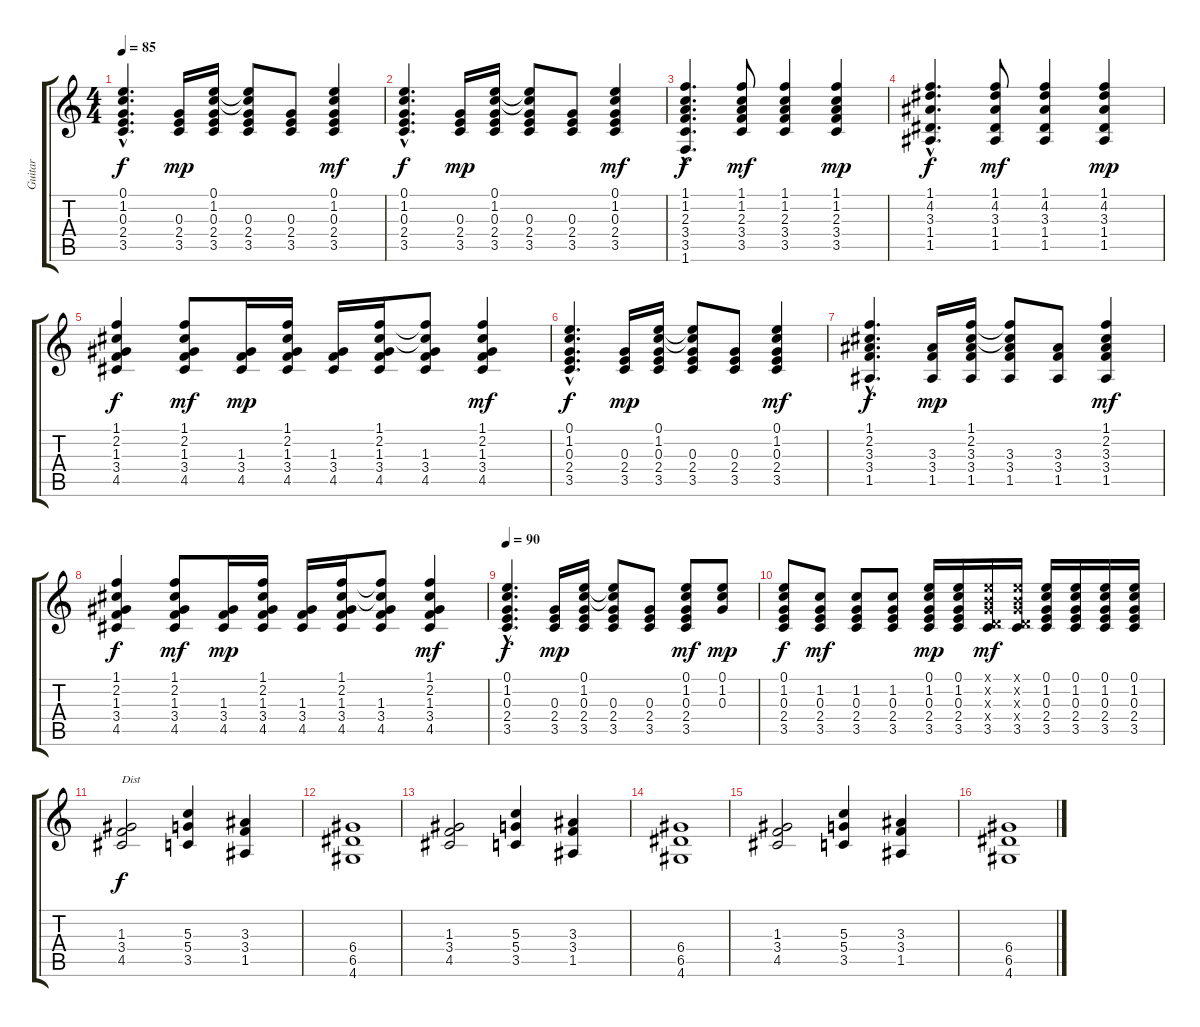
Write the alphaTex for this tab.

\track ("Guitar" "Guitar") {instrument acousticguitarnylon}
\staff {score tabs}
\tuning (E4 B3 G3 D3 A2 E2) {hide}
\ts (4 4)
\tempo 85
\clef g2
\ks c
(0.1{hac} 1.2{hac} 0.3{hac} 2.4{hac} 3.5{hac}).4{d dy f} (0.3 2.4 3.5).16{dy mp} (0.1 1.2 0.3 2.4 3.5).16 (0.1{t} 1.2{t} 0.3 2.4 3.5).8 (0.3 2.4 3.5).8 (0.1 1.2 0.3 2.4 3.5).4{dy mf} |
(0.1{hac} 1.2{hac} 0.3{hac} 2.4{hac} 3.5{hac}).4{d dy f} (0.3 2.4 3.5).16{dy mp} (0.1 1.2 0.3 2.4 3.5).16 (0.1{t} 1.2{t} 0.3 2.4 3.5).8 (0.3 2.4 3.5).8 (0.1 1.2 0.3 2.4 3.5).4{dy mf} |
(1.1{hac} 1.2{hac} 2.3{hac} 3.4{hac} 3.5{hac} 1.6{hac}).4{d dy f} (1.1 1.2 2.3 3.4 3.5).8{dy mf} (1.1 1.2 2.3 3.4 3.5).4 (1.1 1.2 2.3 3.4 3.5).4{dy mp} |
(1.1{hac} 4.2{hac} 3.3{hac} 1.4{hac} 1.5{hac}).4{d dy f} (1.1 4.2 3.3 1.4 1.5).8{dy mf} (1.1 4.2 3.3 1.4 1.5).4 (1.1 4.2 3.3 1.4 1.5).4{dy mp} |
(1.1 2.2 1.3 3.4 4.5).4{dy f} (1.1 2.2 1.3 3.4 4.5).8{dy mf} (1.3 3.4 4.5).16{dy mp} (1.1 2.2 1.3 3.4 4.5).16 (1.3 3.4 4.5).16 (1.1 2.2 1.3 3.4 4.5).16 (1.1{t} 2.2{t} 1.3 3.4 4.5).8 (1.1 2.2 1.3 3.4 4.5).4{dy mf} |
(0.1{hac} 1.2{hac} 0.3{hac} 2.4{hac} 3.5{hac}).4{d dy f} (0.3 2.4 3.5).16{dy mp} (0.1 1.2 0.3 2.4 3.5).16 (0.1{t} 1.2{t} 0.3 2.4 3.5).8 (0.3 2.4 3.5).8 (0.1 1.2 0.3 2.4 3.5).4{dy mf} |
(1.1{hac} 2.2{hac} 3.3{hac} 3.4{hac} 1.5{hac}).4{d dy f} (3.3 3.4 1.5).16{dy mp} (1.1 2.2 3.3 3.4 1.5).16 (1.1{t} 2.2{t} 3.3 3.4 1.5).8 (3.3 3.4 1.5).8 (1.1 2.2 3.3 3.4 1.5).4{dy mf} |
(1.1 2.2 1.3 3.4 4.5).4{dy f} (1.1 2.2 1.3 3.4 4.5).8{dy mf} (1.3 3.4 4.5).16{dy mp} (1.1 2.2 1.3 3.4 4.5).16 (1.3 3.4 4.5).16 (1.1 2.2 1.3 3.4 4.5).16 (1.1{t} 2.2{t} 1.3 3.4 4.5).8 (1.1 2.2 1.3 3.4 4.5).4{dy mf} |
\tempo 90
(0.1{hac} 1.2{hac} 0.3{hac} 2.4{hac} 3.5{hac}).4{d dy f} (0.3 2.4 3.5).16{dy mp} (0.1 1.2 0.3 2.4 3.5).16 (0.1{t} 1.2{t} 0.3 2.4 3.5).8 (0.3 2.4 3.5).8 (0.1 1.2 0.3 2.4 3.5).8{dy mf} (0.1 1.2 0.3).8{dy mp} |
(0.1 1.2 0.3 2.4 3.5).8{dy f} (1.2 0.3 2.4 3.5).8{dy mf} (1.2 0.3 2.4 3.5).8 (1.2 0.3 2.4 3.5).8 (0.1 1.2 0.3 2.4 3.5).16{dy mp} (0.1 1.2 0.3 2.4 3.5).16 (0.1{x} 0.2{x} 0.3{x} 0.4{x} 3.5).16{dy mf} (0.1{x} 0.2{x} 0.3{x} 0.4{x} 3.5).16 (0.1 1.2 0.3 2.4 3.5).16 (0.1 1.2 0.3 2.4 3.5).16 (0.1 1.2 0.3 2.4 3.5).16 (0.1 1.2 0.3 2.4 3.5).16 |
(1.3 3.4 4.5).2{txt "Dist " dy f instrument distortionguitar} (5.3 5.4 3.5).4 (3.3 3.4 1.5).4 |
(6.4 6.5 4.6).1 |
(1.3 3.4 4.5).2 (5.3 5.4 3.5).4 (3.3 3.4 1.5).4 |
(6.4 6.5 4.6).1 |
(1.3 3.4 4.5).2 (5.3 5.4 3.5).4 (3.3 3.4 1.5).4 |
(6.4 6.5 4.6).1
